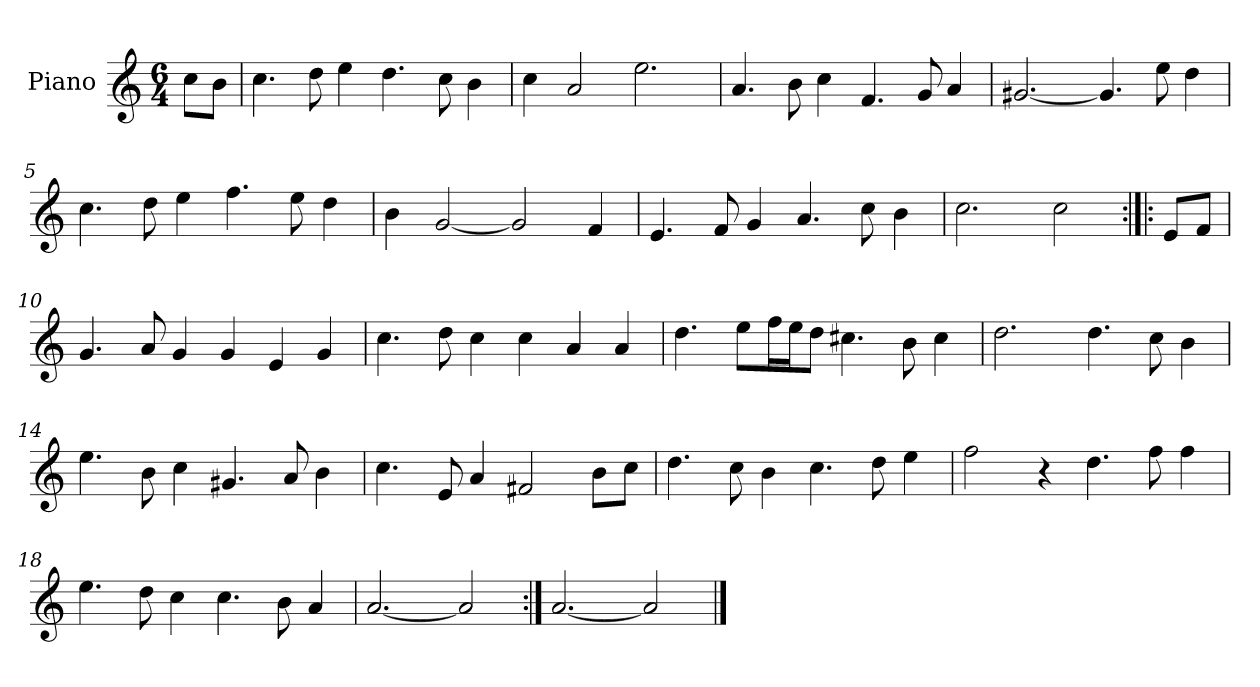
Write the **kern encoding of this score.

**kern
*part1
*staff1
*I"Piano
*I'Pno.
*clefG2
*k[]
*M6/4
=
8cc\L
8b\J
=1
4.cc\
8dd\
4ee\
4.dd\
8cc\
4b\
=2
4cc\
2a/
2.ee\
=3
4.a/
8b\
4cc\
4.f/
8g/
4a/
=4
[2.g#X/
4.g#/]
8ee\
4dd\
=5
4.cc\
8dd\
4ee\
4.ff\
8ee\
4dd\
=6
4b\
[2g/
2g/]
4f/
=7
4.e/
8f/
4g/
4.a/
8cc\
4b\
=8
2.cc\
2cc\
=9:|!|:
8e/L
8f/J
=10
4.g/
8a/
4g/
4g/
4e/
4g/
=11
4.cc\
8dd\
4cc\
4cc\
4a/
4a/
=12
4.dd\
8ee\L
16ff\L
16ee\J
8dd\J
4.cc#X\
8b\
4cc#\
=13
2.dd\
4.dd\
8cc\
4b\
=14
4.ee\
8b\
4cc\
4.g#X/
8a/
4b\
=15
4.cc\
8e/
4a/
2f#X/
8b\L
8cc\J
=16
4.dd\
8cc\
4b\
4.cc\
8dd\
4ee\
=17
2ff\
4r
4.dd\
8ff\
4ff\
=18
4.ee\
8dd\
4cc\
4.cc\
8b\
4a/
=19
[2.a/
2a/]
=20:|!
[2.a/
2a/]
==
*-
